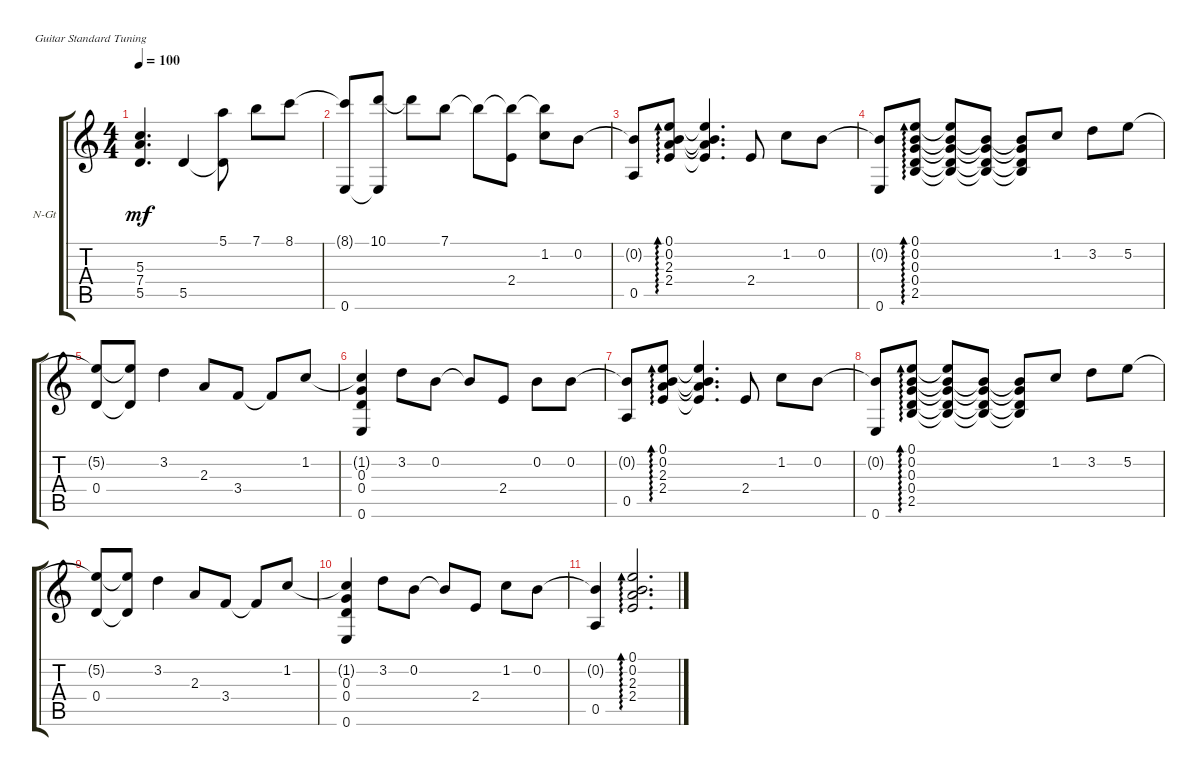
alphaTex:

\defaultSystemsLayout 4
\bracketExtendMode groupsimilarinstruments
\firstSystemTrackNameOrientation horizontal
\otherSystemsTrackNameOrientation horizontal
\track ("Nylon Guitar" "N-Gt") {instrument acousticguitarnylon}
\staff {score tabs}
\tuning (E4 B3 G3 D3 A2 E2)
\ts (4 4)
\tempo 100
\clef g2
\ks c
(5.3{t} 7.4{t} 5.5{t}).4{d dy mf} 5.5.4 (5.1 5.5{t}).8 7.1.8 8.1.8 |
(8.1{t} 0.6).8 (10.1 0.6{t}).8 10.1{t}.8 7.1.8 7.1{t}.8 (7.1{t} 2.4).8 (7.1{t} 1.2).8 0.2.8 |
(0.5 0.2{t}).8 (2.4 2.3 0.2 0.1).8{ad 0} (0.1{t} 0.2{t} 2.3{t} 2.4{t}).4{d} 2.4.8 1.2.8 0.2.8 |
(0.6 0.2{t}).8 (0.1 0.2 0.3 0.4 2.5).8{ad 0} (0.1{t} 0.2{t} 0.3{t} 0.4{t} 2.5{t}).8 (0.2{t} 0.3{t} 0.4{t} 2.5{t}).8 (0.2{t} 0.3{t} 0.4{t} 2.5{t}).8 1.2.8 3.2.8 5.2.8 |
(5.2{t} 0.4).8 (5.2{t} 0.4{t}).8 3.2.4 2.3.8 3.4.8 3.4{t}.8 1.2.8 |
(1.2{t} 0.6 0.3 0.4).4 3.2.8 0.2.8 0.2{t}.8 2.4.8 0.2.8 0.2.8 |
(0.5 0.2{t}).8 (2.4 2.3 0.2 0.1).8{ad 0} (0.1{t} 0.2{t} 2.3{t} 2.4{t}).4{d} 2.4.8 1.2.8 0.2.8 |
(0.6 0.2{t}).8 (0.1 0.2 0.3 0.4 2.5).8{ad 0} (0.1{t} 0.2{t} 0.3{t} 0.4{t} 2.5{t}).8 (0.2{t} 0.3{t} 0.4{t} 2.5{t}).8 (0.2{t} 0.3{t} 0.4{t} 2.5{t}).8 1.2.8 3.2.8 5.2.8 |
(5.2{t} 0.4).8 (5.2{t} 0.4{t}).8 3.2.4 2.3.8 3.4.8 3.4{t}.8 1.2.8 |
(1.2{t} 0.6 0.3 0.4).4 3.2.8 0.2.8 0.2{t}.8 2.4.8 1.2.8 0.2.8 |
(0.5 0.2{t}).4 (0.1 0.2 2.3 2.4).2{d ad 0}
